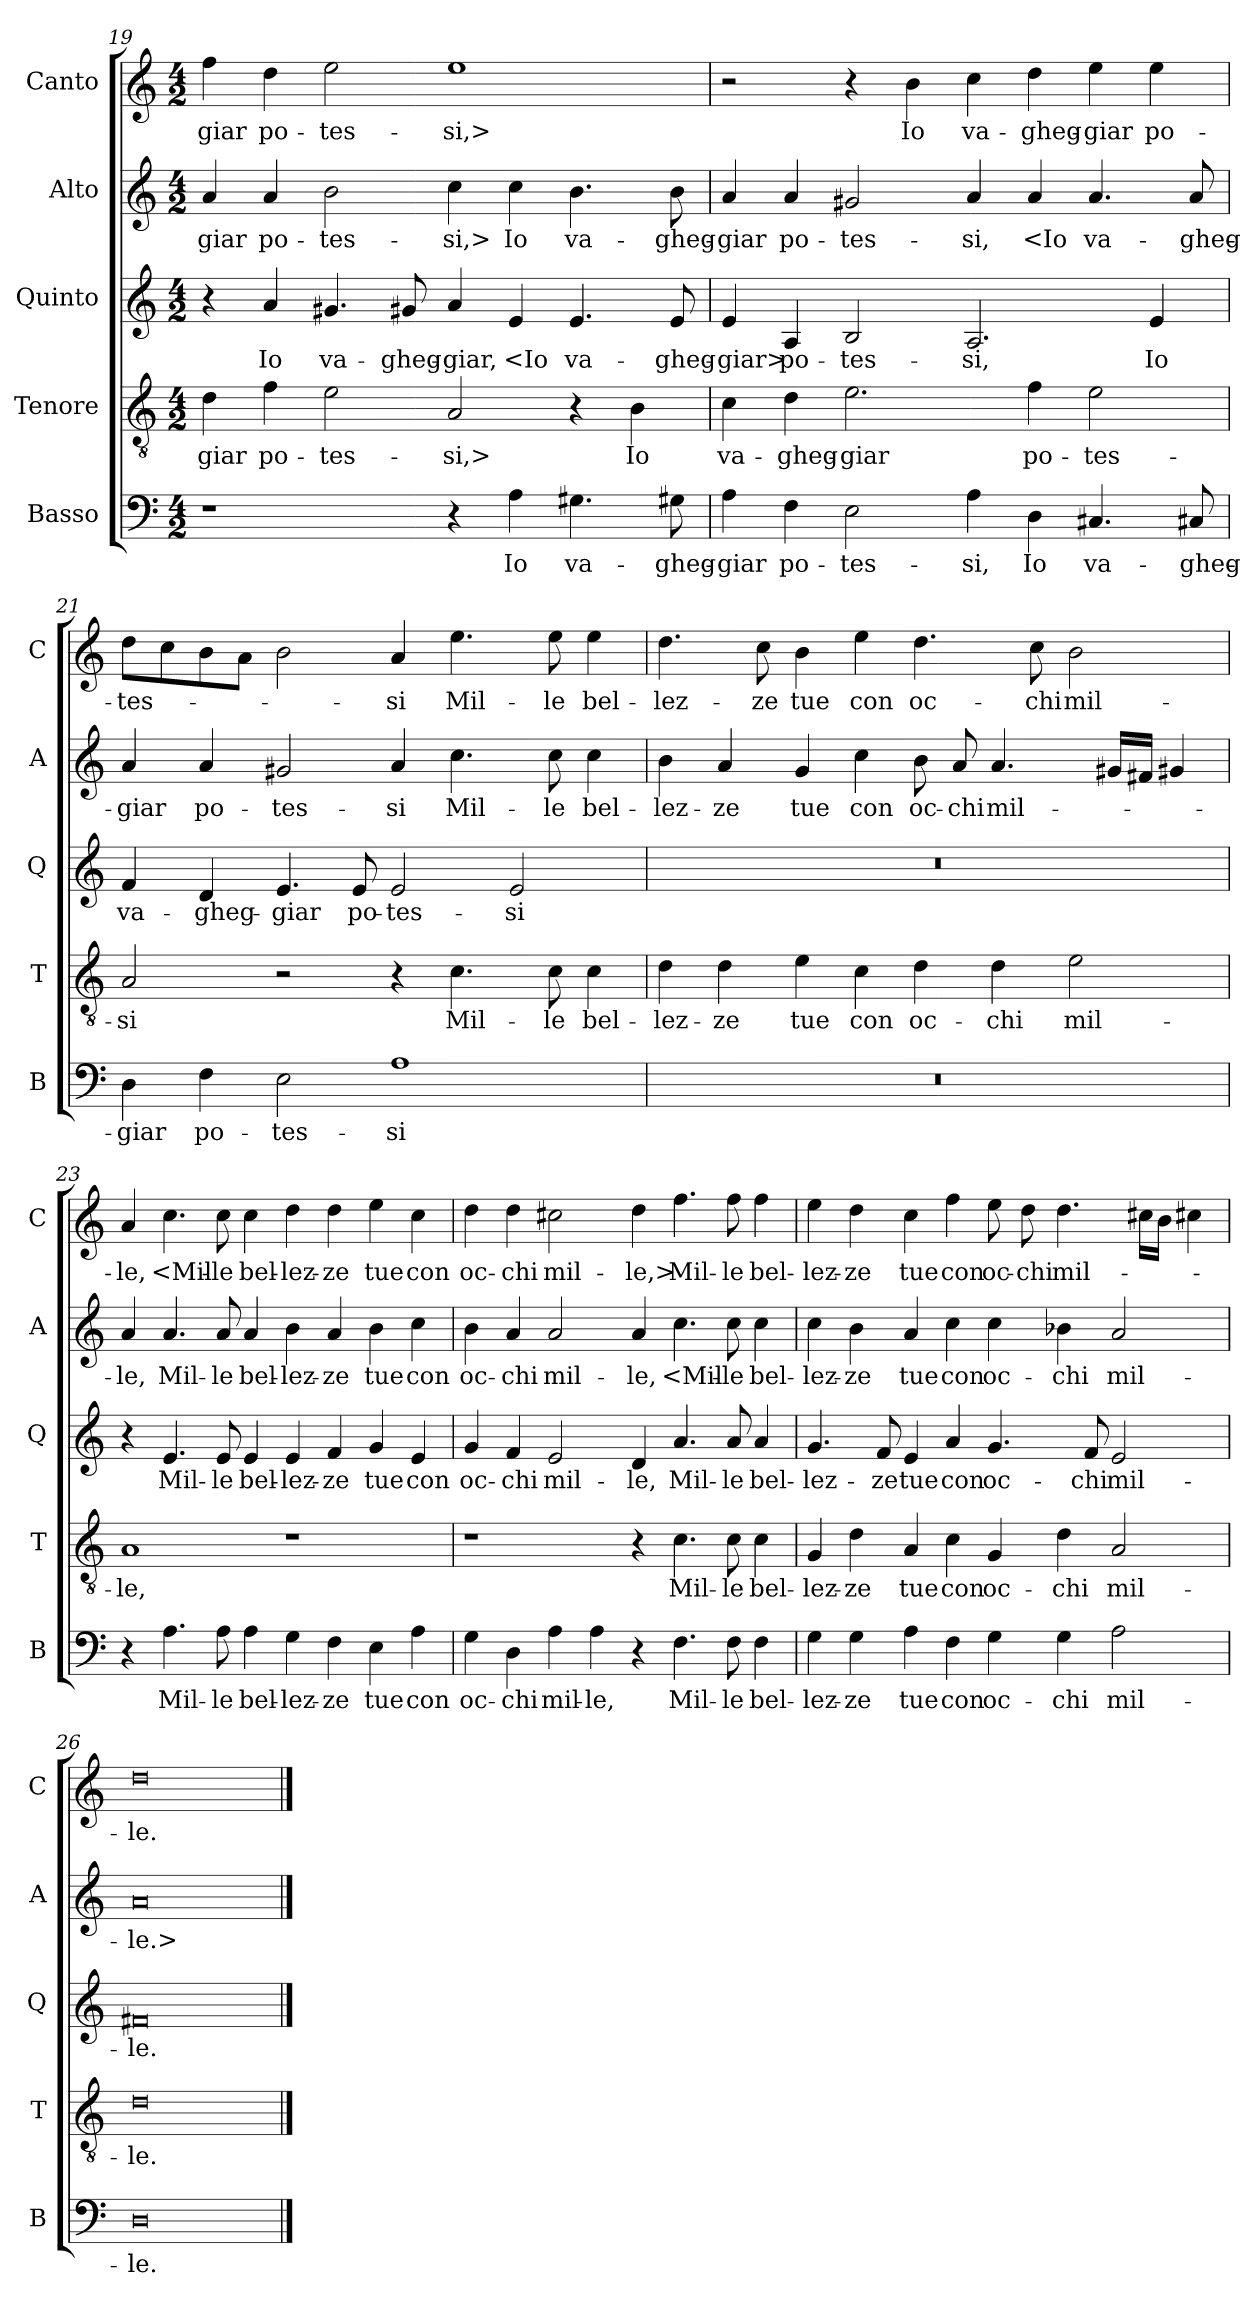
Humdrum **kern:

**kern	**text	**kern	**text	**kern	**text	**kern	**text	**kern	**text
*part5	*part5	*part4	*part4	*part3	*part3	*part2	*part2	*part1	*part1
*staff5	*staff5	*staff4	*staff4	*staff3	*staff3	*staff2	*staff2	*staff1	*staff1
*I"Basso	*	*I"Tenore	*	*I"Quinto	*	*I"Alto	*	*I"Canto	*
*I'B	*	*I'T	*	*I'Q	*	*I'A	*	*I'C	*
*clefF4	*	*clefGv2	*	*clefG2	*	*clefG2	*	*clefG2	*
*k[]	*	*k[]	*	*k[]	*	*k[]	*	*k[]	*
*M4/2	*	*M4/2	*	*M4/2	*	*M4/2	*	*M4/2	*
=19	=19	=19	=19	=19	=19	=19	=19	=19	=19
1r	.	4d	-giar	4r	.	4a	-giar	4ff	-giar
.	.	4f	po-	4a	Io	4a	po-	4dd	po-
.	.	2e	-tes-	4.g#X	va-	2b	-tes-	2ee	-tes-
.	.	.	.	8g#X	-gheg-	.	.	.	.
4r	.	2A	-si,>	4a	-giar,	4cc	-si,>	1ee	-si,>
4A	Io	.	.	4e	<Io	4cc	Io	.	.
4.G#X	va-	4r	.	4.e	va-	4.b	va-	.	.
.	.	4B	Io	.	.	.	.	.	.
8G#X	-gheg-	.	.	8e	-gheg-	8b	-gheg-	.	.
=20	=20	=20	=20	=20	=20	=20	=20	=20	=20
4A	-giar	4c	va-	4e	-giar>	4a	-giar	2r	.
4F	po-	4d	-gheg-	4A	po-	4a	po-	.	.
2E	-tes-	2.e	-giar	2B	-tes-	2g#X	-tes-	4r	.
.	.	.	.	.	.	.	.	4b	Io
4A	-si,	.	.	2.A	-si,	4a	-si,	4cc	va-
4D	Io	4f	po-	.	.	4a	<Io	4dd	-gheg-
4.C#X	va-	2e	-tes-	.	.	4.a	va-	4ee	-giar
.	.	.	.	4e	Io	.	.	4ee	po-
8C#X	-gheg-	.	.	.	.	8a	-gheg-	.	.
=21	=21	=21	=21	=21	=21	=21	=21	=21	=21
4D	-giar	2A	-si	4f	va-	4a	-giar	8ddL	-tes-
.	.	.	.	.	.	.	.	8cc	.
4F	po-	.	.	4d	-gheg-	4a	po-	8b	.
.	.	.	.	.	.	.	.	8aJ	.
2E	-tes-	2r	.	4.e	-giar	2g#X	-tes-	2b	.
.	.	.	.	8e	po-	.	.	.	.
1A	-si	4r	.	2e	-tes-	4a	-si	4a	-si
.	.	4.c	Mil-	.	.	4.cc	Mil-	4.ee	Mil-
.	.	.	.	2e	-si	.	.	.	.
.	.	8c	-le	.	.	8cc	-le	8ee	-le
.	.	4c	bel-	.	.	4cc	bel-	4ee	bel-
=22	=22	=22	=22	=22	=22	=22	=22	=22	=22
0r	.	4d	-lez-	0r	.	4b	-lez-	4.dd	-lez-
.	.	4d	-ze	.	.	4a	-ze	.	.
.	.	.	.	.	.	.	.	8cc	-ze
.	.	4e	tue	.	.	4g	tue	4b	tue
.	.	4c	con	.	.	4cc	con	4ee	con
.	.	4d	oc-	.	.	8b	oc-	4.dd	oc-
.	.	.	.	.	.	8a	-chi	.	.
.	.	4d	-chi	.	.	4.a	mil-	.	.
.	.	.	.	.	.	.	.	8cc	-chi
.	.	2e	mil-	.	.	.	.	2b	mil-
.	.	.	.	.	.	16g#XLL	.	.	.
.	.	.	.	.	.	16f#XJJ	.	.	.
.	.	.	.	.	.	4g#X	.	.	.
=23	=23	=23	=23	=23	=23	=23	=23	=23	=23
4r	.	1A	-le,	4r	.	4a	-le,	4a	-le,
4.A	Mil-	.	.	4.e	Mil-	4.a	Mil-	4.cc	<Mil-
8A	-le	.	.	8e	-le	8a	-le	8cc	-le
4A	bel-	.	.	4e	bel-	4a	bel-	4cc	bel-
4G	-lez-	1r	.	4e	-lez-	4b	-lez-	4dd	-lez-
4F	-ze	.	.	4f	-ze	4a	-ze	4dd	-ze
4E	tue	.	.	4g	tue	4b	tue	4ee	tue
4A	con	.	.	4e	con	4cc	con	4cc	con
=24	=24	=24	=24	=24	=24	=24	=24	=24	=24
4G	oc-	1r	.	4g	oc-	4b	oc-	4dd	oc-
4D	-chi	.	.	4f	-chi	4a	-chi	4dd	-chi
4A	mil-	.	.	2e	mil-	2a	mil-	2cc#X	mil-
4A	-le,	.	.	.	.	.	.	.	.
4r	.	4r	.	4d	-le,	4a	-le,	4dd	-le,>
4.F	Mil-	4.c	Mil-	4.a	Mil-	4.cc	<Mil-	4.ff	Mil-
8F	-le	8c	-le	8a	-le	8cc	-le	8ff	-le
4F	bel-	4c	bel-	4a	bel-	4cc	bel-	4ff	bel-
=25	=25	=25	=25	=25	=25	=25	=25	=25	=25
4G	-lez-	4G	-lez-	4.g	-lez-	4cc	-lez-	4ee	-lez-
4G	-ze	4d	-ze	.	.	4b	-ze	4dd	-ze
.	.	.	.	8f	-ze	.	.	.	.
4A	tue	4A	tue	4e	tue	4a	tue	4cc	tue
4F	con	4c	con	4a	con	4cc	con	4ff	con
4G	oc-	4G	oc-	4.g	oc-	4cc	oc-	8ee	oc-
.	.	.	.	.	.	.	.	8dd	-chi
4G	-chi	4d	-chi	.	.	4b-X	-chi	4.dd	mil-
.	.	.	.	8f	-chi	.	.	.	.
2A	mil-	2A	mil-	2e	mil-	2a	mil-	.	.
.	.	.	.	.	.	.	.	16cc#XLL	.
.	.	.	.	.	.	.	.	16bJJ	.
.	.	.	.	.	.	.	.	4cc#X	.
=26	=26	=26	=26	=26	=26	=26	=26	=26	=26
0D	-le.	0d	-le.	0f#X	-le.	0a	-le.>	0dd	-le.
==	==	==	==	==	==	==	==	==	==
*-	*-	*-	*-	*-	*-	*-	*-	*-	*-
